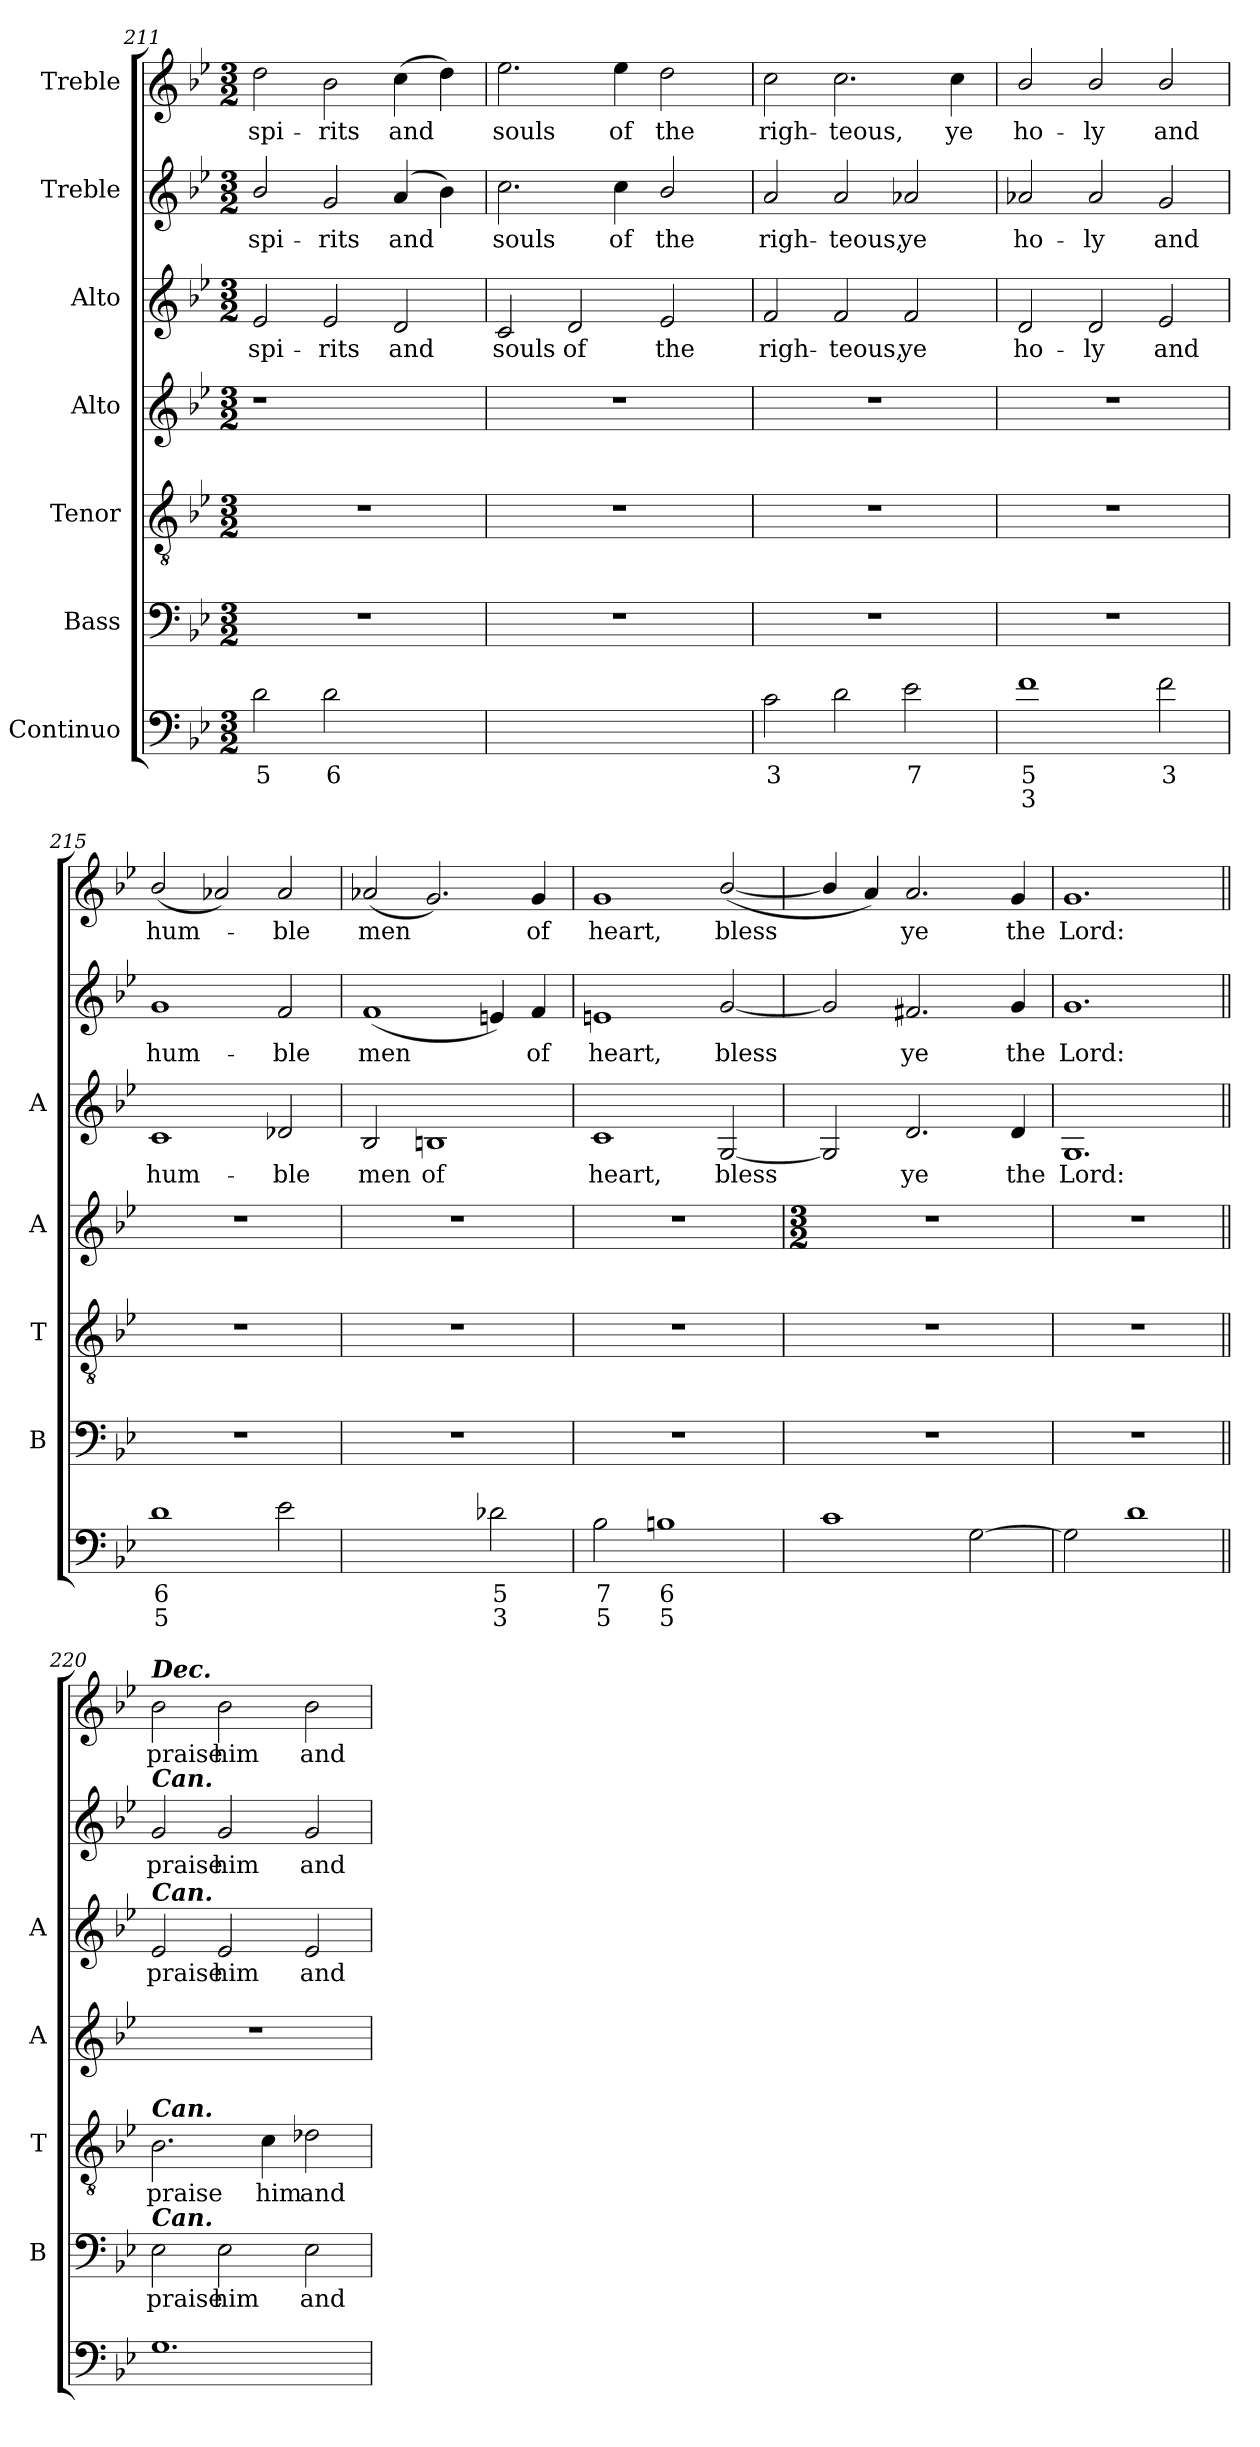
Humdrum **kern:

**kern	**text	**text	**kern	**text	**kern	**text	**kern	**kern	**text	**kern	**text	**kern	**text
*part7	*part7	*part7	*part6	*part6	*part5	*part5	*part4	*part3	*part3	*part2	*part2	*part1	*part1
*staff7	*staff7	*staff7	*staff6	*staff6	*staff5	*staff5	*staff4	*staff3	*staff3	*staff2	*staff2	*staff1	*staff1
*I"Continuo	*	*	*I"Bass	*	*I"Tenor	*	*I"Alto	*I"Alto	*	*I"Treble	*	*I"Treble	*
*	*	*	*I'B	*	*I'T	*	*I'A	*I'A	*	*	*	*	*
*clefF4	*	*	*clefF4	*	*clefGv2	*	*clefG2	*clefG2	*	*clefG2	*	*clefG2	*
*k[b-e-]	*	*	*k[b-e-]	*	*k[b-e-]	*	*k[b-e-]	*k[b-e-]	*	*k[b-e-]	*	*k[b-e-]	*
*B-:	*	*	*B-:	*	*B-:	*	*B-:	*B-:	*	*B-:	*	*B-:	*
*M3/2	*	*	*M3/2	*	*M3/2	*	*M3/2	*M3/2	*	*M3/2	*	*M3/2	*
=211	=211	=211	=211	=211	=211	=211	=211	=211	=211	=211	=211	=211	=211
!	!LO:LY:b	!	!	!	!	!	!	!	!LO:LY:b	!	!LO:LY:b	!	!LO:LY:b
2d\	5	.	1.r	.	1.r	.	1r	2e-/	spi-	2b-/	spi-	2dd\	spi-
!	!LO:LY:b	!	!	!	!	!	!	!	!LO:LY:b	!	!LO:LY:b	!	!LO:LY:b
2d\	6	.	.	.	.	.	.	2e-/	-rits	2g/	-rits	2b-\	-rits
!	!	!	!	!	!	!	!	!	!LO:LY:b	!	!LO:LY:b	!	!LO:LY:b
2ryy	.	.	.	.	.	.	2ryy	2d/	and	(<4a/	and	(>4cc\	and
.	.	.	.	.	.	.	.	.	.	4b-\)	.	4dd\)	.
=212	=212	=212	=212	=212	=212	=212	=212	=212	=212	=212	=212	=212	=212
!	!LO:LY:b	!	!	!	!	!	!	!	!LO:LY:b	!	!LO:LY:b	!	!LO:LY:b
[2e-\yy	7	.	1.r	.	1.r	.	1.r	2c/	souls	2.cc\	souls	2.ee-\	souls
!	!LO:LY:b	!	!	!	!	!	!	!	!LO:LY:b	!	!	!	!
2e-\yy]	5	.	.	.	.	.	.	2d/	of	.	.	.	.
!	!	!	!	!	!	!	!	!	!	!	!LO:LY:b	!	!LO:LY:b
.	.	.	.	.	.	.	.	.	.	4cc\	of	4ee-\	of
!	!LO:LY:b	!LO:LY:b	!	!	!	!	!	!	!LO:LY:b	!	!LO:LY:b	!	!LO:LY:b
[4d\yy	7	5	.	.	.	.	.	2e-/	the	2b-/	the	2dd\	the
!	!LO:LY:b	!LO:LY:b	!	!	!	!	!	!	!	!	!	!	!
4d\yy]	8	6	.	.	.	.	.	.	.	.	.	.	.
=213	=213	=213	=213	=213	=213	=213	=213	=213	=213	=213	=213	=213	=213
!	!LO:LY:b	!	!	!	!	!	!	!	!LO:LY:b	!	!LO:LY:b	!	!LO:LY:b
2c\	3	.	1.r	.	1.r	.	1.r	2f/	righ-	2a/	righ-	2cc\	righ-
!	!	!	!	!	!	!	!	!	!LO:LY:b	!	!LO:LY:b	!	!LO:LY:b
2d\	.	.	.	.	.	.	.	2f/	-teous,	2a/	-teous,	2.cc\	-teous,
!	!LO:LY:b	!	!	!	!	!	!	!	!LO:LY:b	!	!LO:LY:b	!	!
2e-\	7	.	.	.	.	.	.	2f/	ye	2a-X/	ye	.	.
!	!	!	!	!	!	!	!	!	!	!	!	!	!LO:LY:b
.	.	.	.	.	.	.	.	.	.	.	.	4cc\	ye
=214	=214	=214	=214	=214	=214	=214	=214	=214	=214	=214	=214	=214	=214
!	!LO:LY:b	!LO:LY:b	!	!	!	!	!	!	!LO:LY:b	!	!LO:LY:b	!	!LO:LY:b
1f	5	3	1.r	.	1.r	.	1.r	2d/	ho-	2a-X/	ho-	2b-/	ho-
!	!	!	!	!	!	!	!	!	!LO:LY:b	!	!LO:LY:b	!	!LO:LY:b
.	.	.	.	.	.	.	.	2d/	-ly	2a-/	-ly	2b-/	-ly
!	!LO:LY:b	!	!	!	!	!	!	!	!LO:LY:b	!	!LO:LY:b	!	!LO:LY:b
2f\	3	.	.	.	.	.	.	2e-/	and	2g/	and	2b-/	and
=215	=215	=215	=215	=215	=215	=215	=215	=215	=215	=215	=215	=215	=215
!	!LO:LY:b	!LO:LY:b	!	!	!	!	!	!	!LO:LY:b	!	!LO:LY:b	!	!LO:LY:b
1d	6	5	1.r	.	1.r	.	1.r	1c	hum-	1g	hum-	(<2b-/	hum-
.	.	.	.	.	.	.	.	.	.	.	.	2a-X/)	.
!	!	!	!	!	!	!	!	!	!LO:LY:b	!	!LO:LY:b	!	!LO:LY:b
2e-\	.	.	.	.	.	.	.	2d-X/	-ble	2f/	-ble	2a-/	ble
=216	=216	=216	=216	=216	=216	=216	=216	=216	=216	=216	=216	=216	=216
!	!LO:LY:b	!LO:LY:b	!	!	!	!	!	!	!LO:LY:b	!	!LO:LY:b	!	!LO:LY:b
[2c\yy	7	5	1.r	.	1.r	.	1.r	2B-/	men	(<1f	men	(<2a-X/	men
!	!LO:LY:b	!	!	!	!	!	!	!	!LO:LY:b	!	!	!	!
2c\yy]	6	.	.	.	.	.	.	1Bn	of	.	.	2.g/)	.
!	!LO:LY:b	!LO:LY:b	!	!	!	!	!	!	!	!	!	!	!
2d-X\	5	3	.	.	.	.	.	.	.	4en/)	.	.	.
!	!	!	!	!	!	!	!	!	!	!	!LO:LY:b	!	!LO:LY:b
.	.	.	.	.	.	.	.	.	.	4f/	of	4g/	of
!!LO:PB:g=z
=217	=217	=217	=217	=217	=217	=217	=217	=217	=217	=217	=217	=217	=217
!	!LO:LY:b	!LO:LY:b	!	!	!	!	!	!	!LO:LY:b	!	!LO:LY:b	!	!LO:LY:b
2B-\	7	5	1.r	.	1.r	.	1.r	1c	heart,	1en	heart,	1g	heart,
!	!LO:LY:b	!LO:LY:b	!	!	!	!	!	!	!	!	!	!	!
1Bn	6	5	.	.	.	.	.	.	.	.	.	.	.
!	!	!	!	!	!	!	!	!	!LO:LY:b	!	!LO:LY:b	!	!LO:LY:b
.	.	.	.	.	.	.	.	[2G/	bless	[2g/	bless	(<[2b-/	bless
!!LO:LB:g=z
=218	=218	=218	=218	=218	=218	=218	=218	=218	=218	=218	=218	=218	=218
*	*	*	*	*	*	*	*M3/2	*	*	*	*	*	*
1c	.	.	1.r	.	1.r	.	1.r	2G/]	.	2g/]	.	4b-/]	.
.	.	.	.	.	.	.	.	.	.	.	.	4a/)	.
!	!	!	!	!	!	!	!	!	!LO:LY:b	!	!LO:LY:b	!	!LO:LY:b
.	.	.	.	.	.	.	.	2.d/	ye	2.f#X/	ye	2.a/	ye
[2G\	.	.	.	.	.	.	.	.	.	.	.	.	.
!	!	!	!	!	!	!	!	!	!LO:LY:b	!	!LO:LY:b	!	!LO:LY:b
.	.	.	.	.	.	.	.	4d/	the	4g/	the	4g/	the
=219	=219	=219	=219	=219	=219	=219	=219	=219	=219	=219	=219	=219	=219
!	!	!	!	!	!	!	!	!	!LO:LY:b	!	!LO:LY:b	!	!LO:LY:b
2G\]	.	.	1.r	.	1.r	.	1.r	1.G	Lord:	1.g	Lord:	1.g	Lord:
1d	.	.	.	.	.	.	.	.	.	.	.	.	.
=220||	=220||	=220||	=220||	=220||	=220||	=220||	=220||	=220||	=220||	=220||	=220||	=220||	=220||
!	!	!	!	!	!	!	!	!	!	!	!	!LO:TX:a:Bi:t=Dec.	!
!	!	!	!	!	!	!	!	!	!	!LO:TX:a:Bi:t=Can.	!	!	!
!	!	!	!	!	!	!	!	!LO:TX:a:Bi:t=Can.	!	!	!	!	!
!	!	!	!	!	!LO:TX:a:Bi:t=Can.	!	!	!	!	!	!	!	!
!	!	!	!LO:TX:a:Bi:t=Can.	!	!	!	!	!	!	!	!	!	!
!	!	!	!	!LO:LY:b	!	!LO:LY:b	!	!	!LO:LY:b	!	!LO:LY:b	!	!LO:LY:b
1.G	.	.	2E-\	praise	2.B-\	praise	1.r	2e-/	praise	2g/	praise	2b-\	praise
!	!	!	!	!LO:LY:b	!	!	!	!	!LO:LY:b	!	!LO:LY:b	!	!LO:LY:b
.	.	.	2E-\	him	.	.	.	2e-/	him	2g/	him	2b-\	him
!	!	!	!	!	!	!LO:LY:b	!	!	!	!	!	!	!
.	.	.	.	.	4c\	him	.	.	.	.	.	.	.
!	!	!	!	!LO:LY:b	!	!LO:LY:b	!	!	!LO:LY:b	!	!LO:LY:b	!	!LO:LY:b
.	.	.	2E-\	and	2d-X\	and	.	2e-/	and	2g/	and	2b-\	and
=	=	=	=	=	=	=	=	=	=	=	=	=	=
*-	*-	*-	*-	*-	*-	*-	*-	*-	*-	*-	*-	*-	*-
